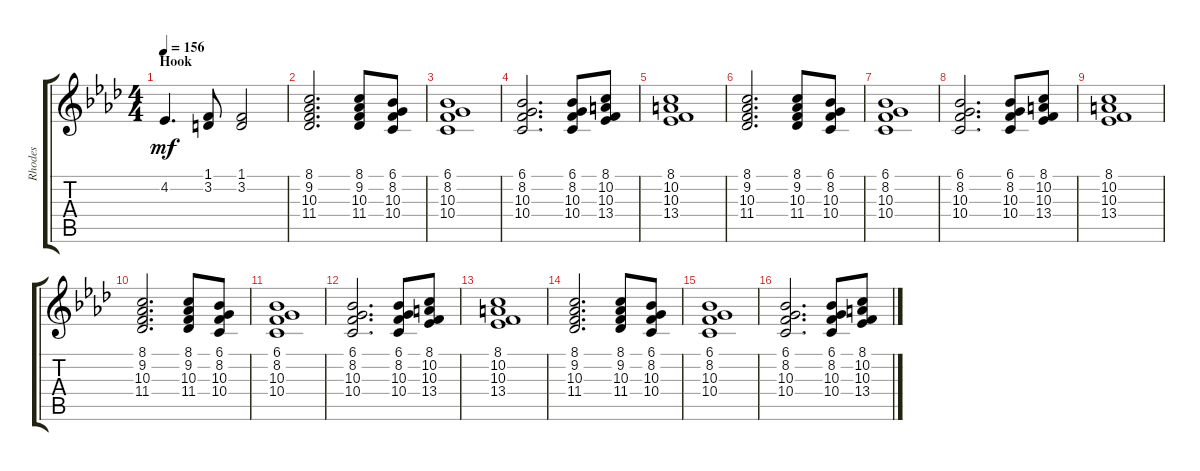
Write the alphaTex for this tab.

\track ("Rhodes" "Rhodes") {instrument electricpiano1}
\staff {score tabs}
\tuning (E4 B3 G3 D3 A2 E2) {hide}
\ts (4 4)
\section ("" "Hook")
\tempo 156
\clef g2
\ks fminor
4.2.4{d dy mf} (1.1 3.2).8 (1.1 3.2).2 |
(8.1 9.2 10.3 11.4).2{d} (8.1 9.2 10.3 11.4).8 (6.1 8.2 10.3 10.4).8 |
(6.1 8.2 10.3 10.4).1 |
(6.1 8.2 10.3 10.4).2{d} (6.1 8.2 10.3 10.4).8 (8.1 10.2 10.3 13.4).8 |
(8.1 10.2 10.3 13.4).1 |
(8.1 9.2 10.3 11.4).2{d} (8.1 9.2 10.3 11.4).8 (6.1 8.2 10.3 10.4).8 |
(6.1 8.2 10.3 10.4).1 |
(6.1 8.2 10.3 10.4).2{d} (6.1 8.2 10.3 10.4).8 (8.1 10.2 10.3 13.4).8 |
(8.1 10.2 10.3 13.4).1 |
(8.1 9.2 10.3 11.4).2{d} (8.1 9.2 10.3 11.4).8 (6.1 8.2 10.3 10.4).8 |
(6.1 8.2 10.3 10.4).1 |
(6.1 8.2 10.3 10.4).2{d} (6.1 8.2 10.3 10.4).8 (8.1 10.2 10.3 13.4).8 |
(8.1 10.2 10.3 13.4).1 |
(8.1 9.2 10.3 11.4).2{d} (8.1 9.2 10.3 11.4).8 (6.1 8.2 10.3 10.4).8 |
(6.1 8.2 10.3 10.4).1 |
(6.1 8.2 10.3 10.4).2{d} (6.1 8.2 10.3 10.4).8 (8.1 10.2 10.3 13.4).8
